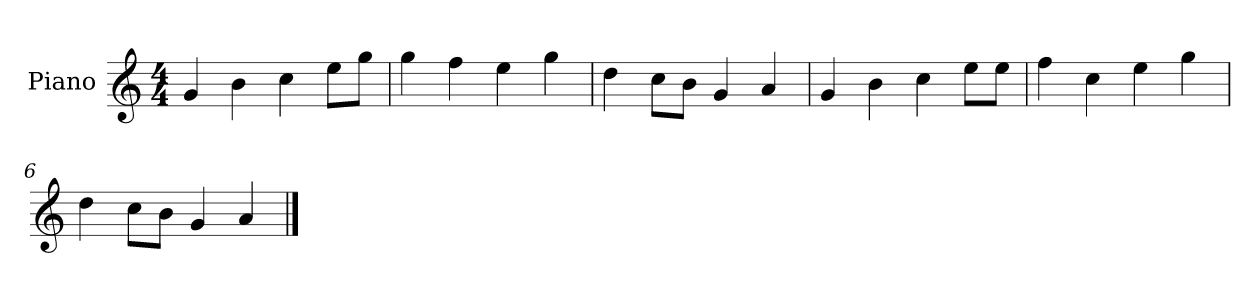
**kern
*part1
*staff1
*I"Piano
*I'P-no
*clefG2
*k[]
*M4/4
*MM90
=1
4g/
4b\
4cc\
8ee\L
8gg\J
=2
4gg\
4ff\
4ee\
4gg\
=3
4dd\
8cc\L
8b\J
4g/
4a/
=4
4g/
4b\
4cc\
8ee\L
8ee\J
=5
4ff\
4cc\
4ee\
4gg\
=6
4dd\
8cc\L
8b\J
4g/
4a/
==
*-
